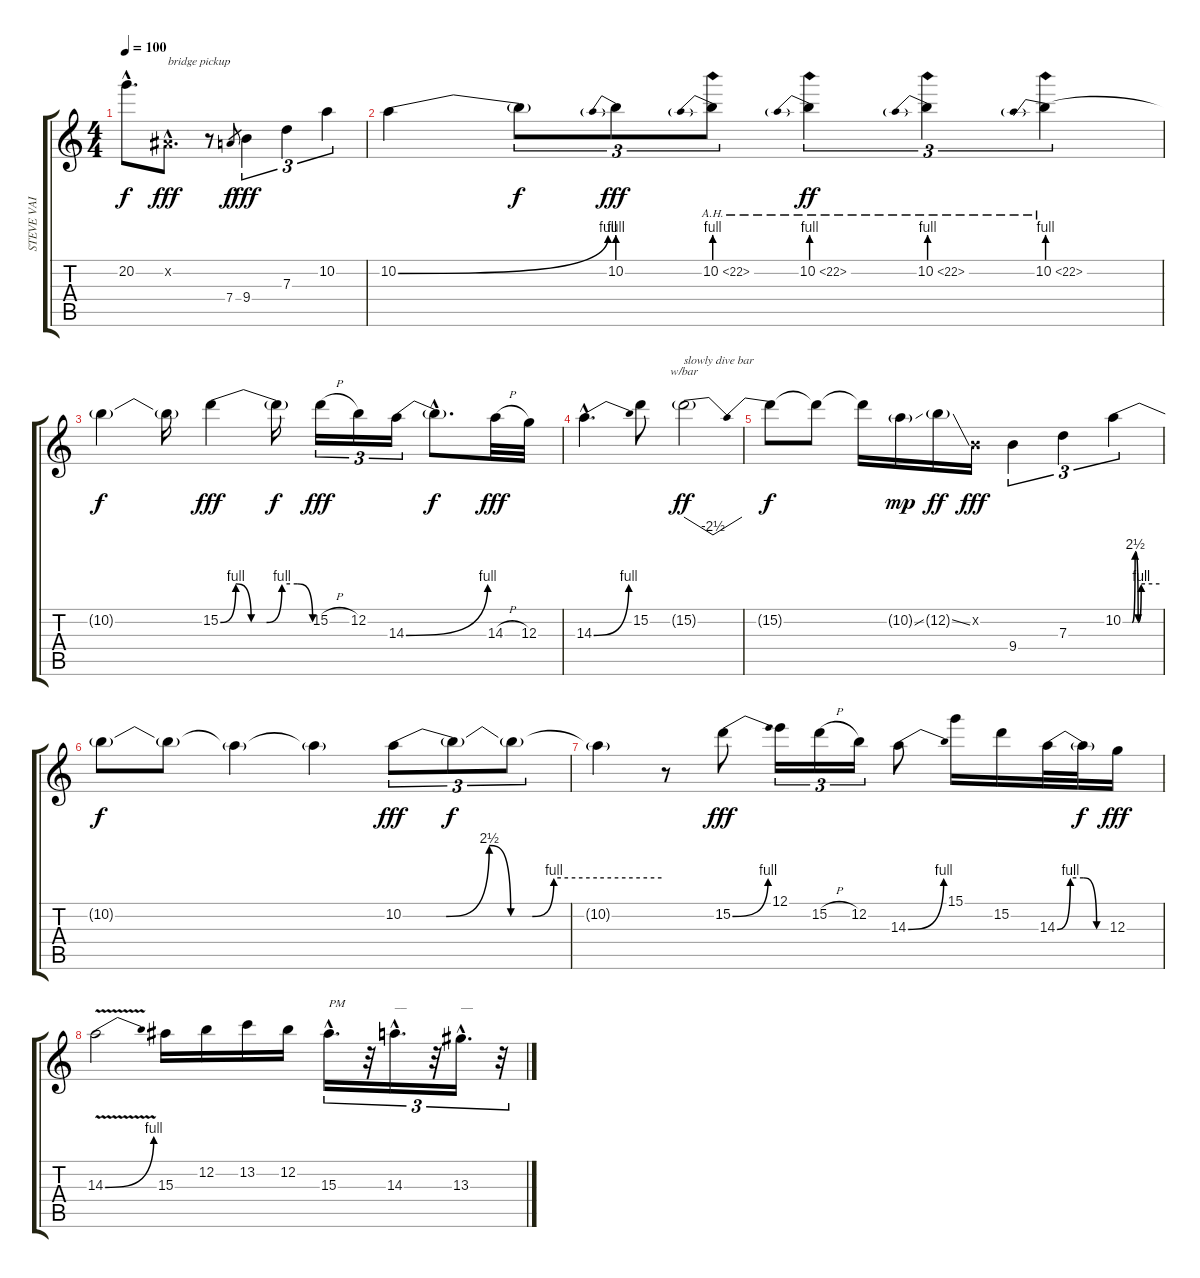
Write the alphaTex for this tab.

\track ("STEVE VAI" "STEVE VAI") {instrument overdrivenguitar}
\staff {score tabs}
\tuning (E4 B3 G3 D3 A2 E2) {hide}
\ts (4 4)
\tempo 100
\clef g2
\ks c
20.2{hac t}.8{d dy f} -1.2{hac x}.8{d txt "bridge pickup" dy fff} r.8 7.4.8{gr dy f} 9.4.4{tu (3 2) dy fff} 7.3.4{tu (3 2)} 10.2.4{tu (3 2)} |
10.2{be (bend 0 0 60 4)}.4 10.2{t}.8{tu (3 2) dy f} 10.2{be (prebend 0 4 60 4)}.8{tu (3 2) dy fff} 10.2{be (prebend 0 4 60 4) ah 12}.8{tu (3 2)} 10.2{be (prebend 0 4 60 4) ah 12}.4{tu (3 2) dy ff} 10.2{be (prebend 0 4 60 4) ah 12}.4{tu (3 2)} 10.2{be (prebend 0 4 60 4) ah 12}.4{tu (3 2)} |
10.2{t}.4{dy f} 10.2{t}.16 15.2{be (custom 0 0 10 4 20 0 30 0 40 4 50 4 60 0)}.4{dy fff} 15.2{t}.16{dy f} 15.2{h}.16{tu (3 2) dy fff} 12.2.16{tu (3 2)} 14.3{be (bend 0 0 60 4)}.16{tu (3 2)} 14.3{hac t}.8{d dy f} 14.3{h}.32{dy fff} 12.3.32 |
14.3{be (bend 0 0 60 4) hac}.4{d} 15.2.8 15.2{g}.2{tbe (dip default 0 0 30 -10 60 0) txt "slowly dive bar" dy ff volume 0} |
15.2{t}.8{dy f volume 0} 15.2{t}.8 15.2{t}.16 10.2{ss g}.16{dy mp volume 16} 12.2{ss g}.16{dy ff} 0.2{x}.16{dy fff} 9.4.4{tu (3 2)} 7.3.4{tu (3 2)} 10.2{be (custom 0 0 15 0 20 10 25 0 30 4 60 4)}.4{tu (3 2)} |
10.2{t}.8{dy f} 10.2{t}.8 10.2{t}.4 10.2{t}.4 10.2{be (custom 0 0 10 0 20 10 25 0 30 0 35 4 45 4 60 4)}.8{tu (3 2) dy fff} 10.2{t}.8{tu (3 2) dy f} 10.2{t}.8{tu (3 2)} |
10.2{t}.4 r.8 15.2{be (bend 0 0 60 4)}.8{dy fff} 12.1.16{tu (3 2)} 15.2{h}.16{tu (3 2)} 12.2.16{tu (3 2)} 14.3{be (bend 0 0 60 4)}.8 15.1.16 15.2.16 14.3{be (custom 0 0 15 4 30 4 45 0 60 0)}.32 14.3{t}.32{dy f} 12.3.16{dy fff} |
14.3{be (bend 0 0 60 4) v}.2 15.3.16 12.2.16 13.2.16 12.2.16 15.3{hac}.16{d tu (3 2) txt "PM"} r.32{tu (3 2)} 14.3{hac}.16{d tu (3 2) txt "__"} r.32{tu (3 2)} 13.3{hac}.16{d tu (3 2) txt "__"} r.32{tu (3 2)}
